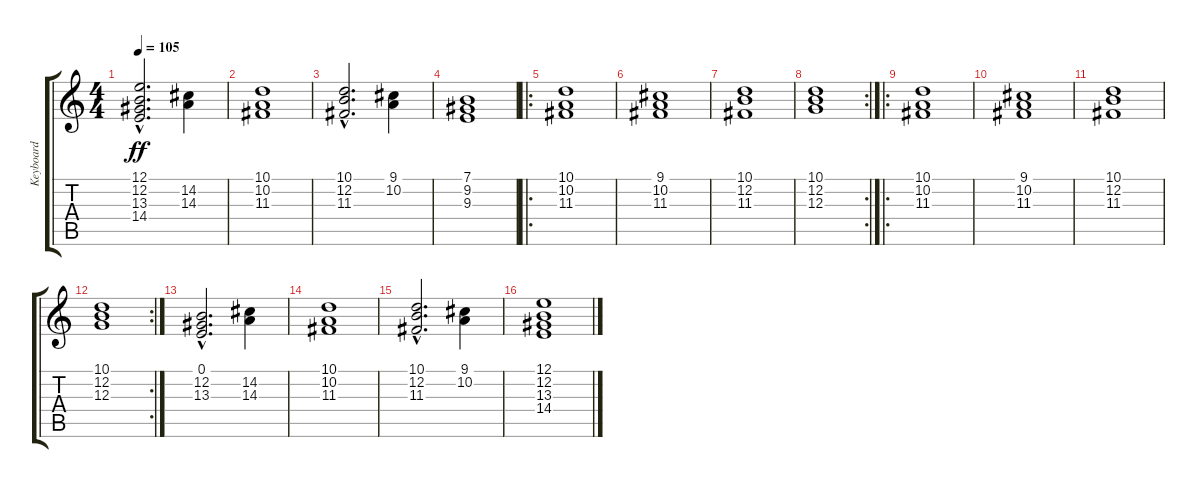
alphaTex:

\track ("Keyboard" "Keyboard") {instrument stringensemble1}
\staff {score tabs}
\tuning (E4 B3 G3 D3 A2 E2) {hide}
\ts (4 4)
\tempo 105
\clef g2
\ks c
(12.1{hac} 12.2{hac} 13.3{hac} 14.4{hac}).2{d dy ff} (14.2 14.3).4 |
(10.1 10.2 11.3).1 |
(10.1{hac} 12.2{hac} 11.3{hac}).2{d} (9.1 10.2).4 |
(7.1 9.2 9.3).1 |
\ro
(10.1 10.2 11.3).1 |
(9.1 10.2 11.3).1 |
(10.1 12.2 11.3).1 |
\rc 2
(10.1 12.2 12.3).1 |
\ro
(10.1 10.2 11.3).1 |
(9.1 10.2 11.3).1 |
(10.1 12.2 11.3).1 |
\rc 2
(10.1 12.2 12.3).1 |
(0.1{hac} 12.2{hac} 13.3{hac}).2{d} (14.2 14.3).4 |
(10.1 10.2 11.3).1 |
(10.1{hac} 12.2{hac} 11.3{hac}).2{d} (9.1 10.2).4 |
(12.1 12.2 13.3 14.4).1
